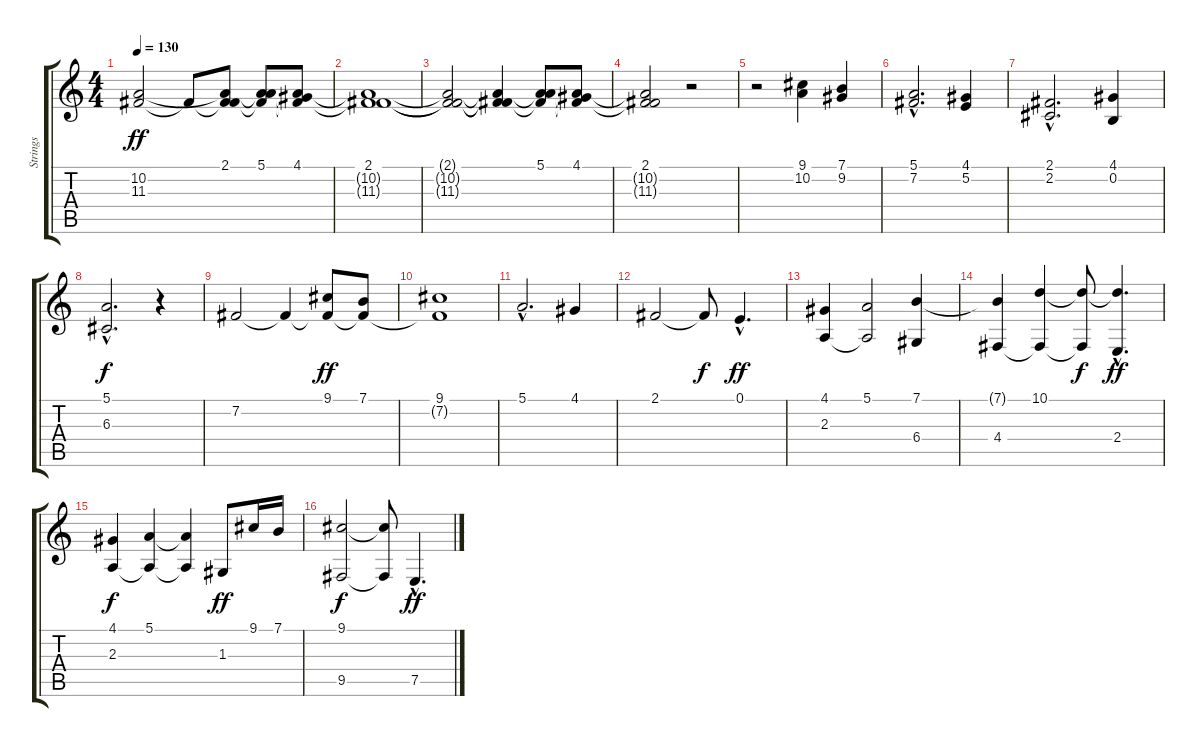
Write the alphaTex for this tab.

\track ("Strings" "Strings") {instrument stringensemble2}
\staff {score tabs}
\tuning (E4 B3 G3 D3 A2 E2) {hide}
\ts (4 4)
\tempo 130
\clef g2
\ks c
(10.2 11.3).2{dy ff} 11.3{t}.8 (2.1 10.2{t} 11.3{t}).8 (5.1 10.2{t} 11.3{t}).8 (4.1 10.2{t} 11.3{t}).8 |
(2.1 10.2{t} 11.3{t}).1 |
(2.1{t} 10.2{t} 11.3{t}).2 (2.1{t} 10.2{t} 11.3{t}).4 (5.1 10.2{t} 11.3{t}).8 (4.1 10.2{t} 11.3{t}).8 |
(2.1 10.2{t} 11.3{t}).2 r.2 |
r.2 (9.1 10.2).4 (7.1 9.2).4 |
(5.1{hac} 7.2{hac}).2{d} (4.1 5.2).4 |
(2.1{hac} 2.2{hac}).2{d} (4.1 0.2).4 |
(5.1{hac} 6.3{hac}).2{d dy f} r.4 |
7.2.2 7.2{t}.4 (9.1 7.2{t}).8{dy ff} (7.1 7.2{t}).8 |
(9.1 7.2{t}).1 |
5.1{hac}.2{d} 4.1.4 |
2.1.2 2.1{t}.8{dy f} 0.1{hac}.4{d dy ff} |
(4.1 2.3).4 (5.1 2.3{t}).2 (7.1 6.4).4 |
(7.1{t} 4.4).4 (10.1 4.4{t}).4 (10.1{t} 4.4{t}).8{dy f} (10.1{hac t} 2.4{hac}).4{d dy ff} |
(4.1 2.3).4{dy f} (5.1 2.3{t}).4 (5.1{t} 2.3{t}).4 1.3.8{dy ff} 9.1.16 7.1.16 |
(9.1 9.5).2{dy f} (9.1{t} 9.5{t}).8 7.5{hac}.4{d dy ff}
